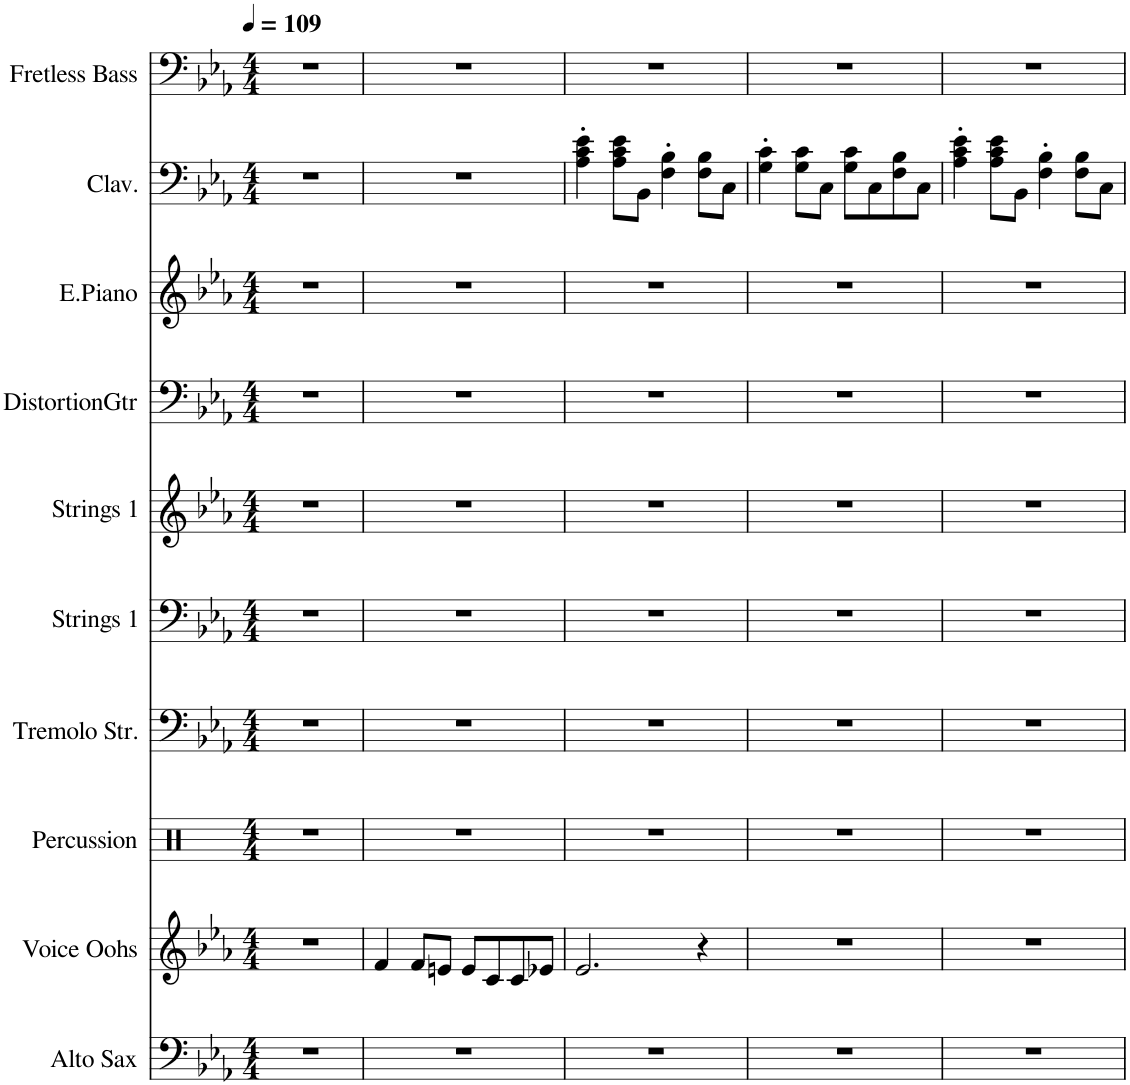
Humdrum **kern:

**kern	**kern	**kern	**kern	**kern	**kern	**kern	**kern	**kern	**kern
*part10	*part9	*part8	*part7	*part6	*part5	*part4	*part3	*part2	*part1
*staff10	*staff9	*staff8	*staff7	*staff6	*staff5	*staff4	*staff3	*staff2	*staff1
*I"Alto Sax	*I"Voice Oohs	*I"Percussion	*I"Tremolo Str.	*I"Strings 1	*I"Strings 1	*I"DistortionGtr	*I"E.Piano	*I"Clav.	*I"Fretless Bass
*I'A Sax	*I'V	*	*I'Str	*I'Str	*I'Str	*	*I'E.Pno	*I'Clv	*
*clefF4	*clefG2	*clefX	*clefF4	*clefF4	*clefG2	*clefF4	*clefG2	*clefF4	*clefF4
*Trd5c9	*	*	*	*	*	*	*	*	*
*k[b-e-a-]	*k[b-e-a-]	*k[]	*k[b-e-a-]	*k[b-e-a-]	*k[b-e-a-]	*k[b-e-a-]	*k[b-e-a-]	*k[b-e-a-]	*k[b-e-a-]
*M4/4	*M4/4	*M4/4	*M4/4	*M4/4	*M4/4	*M4/4	*M4/4	*M4/4	*M4/4
*MM109	*MM109	*MM109	*MM109	*MM109	*MM109	*MM109	*MM109	*MM109	*MM109
=1	=1	=1	=1	=1	=1	=1	=1	=1	=1
1r	1r	1r	1r	1r	1r	1r	1r	1r	1r
=2	=2	=2	=2	=2	=2	=2	=2	=2	=2
1r	4f/	1r	1r	1r	1r	1r	1r	1r	1r
.	8f/L	.	.	.	.	.	.	.	.
.	8en/J	.	.	.	.	.	.	.	.
.	8e/L	.	.	.	.	.	.	.	.
.	8c/	.	.	.	.	.	.	.	.
.	8c/	.	.	.	.	.	.	.	.
.	8e-X/J	.	.	.	.	.	.	.	.
=3	=3	=3	=3	=3	=3	=3	=3	=3	=3
1r	2.e-/	1r	1r	1r	1r	1r	1r	4A-\' 4c\' 4e-\'	1r
.	.	.	.	.	.	.	.	8A-\ 8c\ 8e-\L	.
.	.	.	.	.	.	.	.	8BB-\J	.
.	.	.	.	.	.	.	.	4F\' 4B-\'	.
.	4r	.	.	.	.	.	.	8F\ 8B-\L	.
.	.	.	.	.	.	.	.	8C\J	.
=4	=4	=4	=4	=4	=4	=4	=4	=4	=4
1r	1r	1r	1r	1r	1r	1r	1r	4G\' 4c\'	1r
.	.	.	.	.	.	.	.	8G\ 8c\L	.
.	.	.	.	.	.	.	.	8C\J	.
.	.	.	.	.	.	.	.	8G\ 8c\L	.
.	.	.	.	.	.	.	.	8C\	.
.	.	.	.	.	.	.	.	8F\ 8B-\	.
.	.	.	.	.	.	.	.	8C\J	.
=5	=5	=5	=5	=5	=5	=5	=5	=5	=5
1r	1r	1r	1r	1r	1r	1r	1r	4A-\' 4c\' 4e-\'	1r
.	.	.	.	.	.	.	.	8A-\ 8c\ 8e-\L	.
.	.	.	.	.	.	.	.	8BB-\J	.
.	.	.	.	.	.	.	.	4F\' 4B-\'	.
.	.	.	.	.	.	.	.	8F\ 8B-\L	.
.	.	.	.	.	.	.	.	8C\J	.
=	=	=	=	=	=	=	=	=	=
*-	*-	*-	*-	*-	*-	*-	*-	*-	*-
